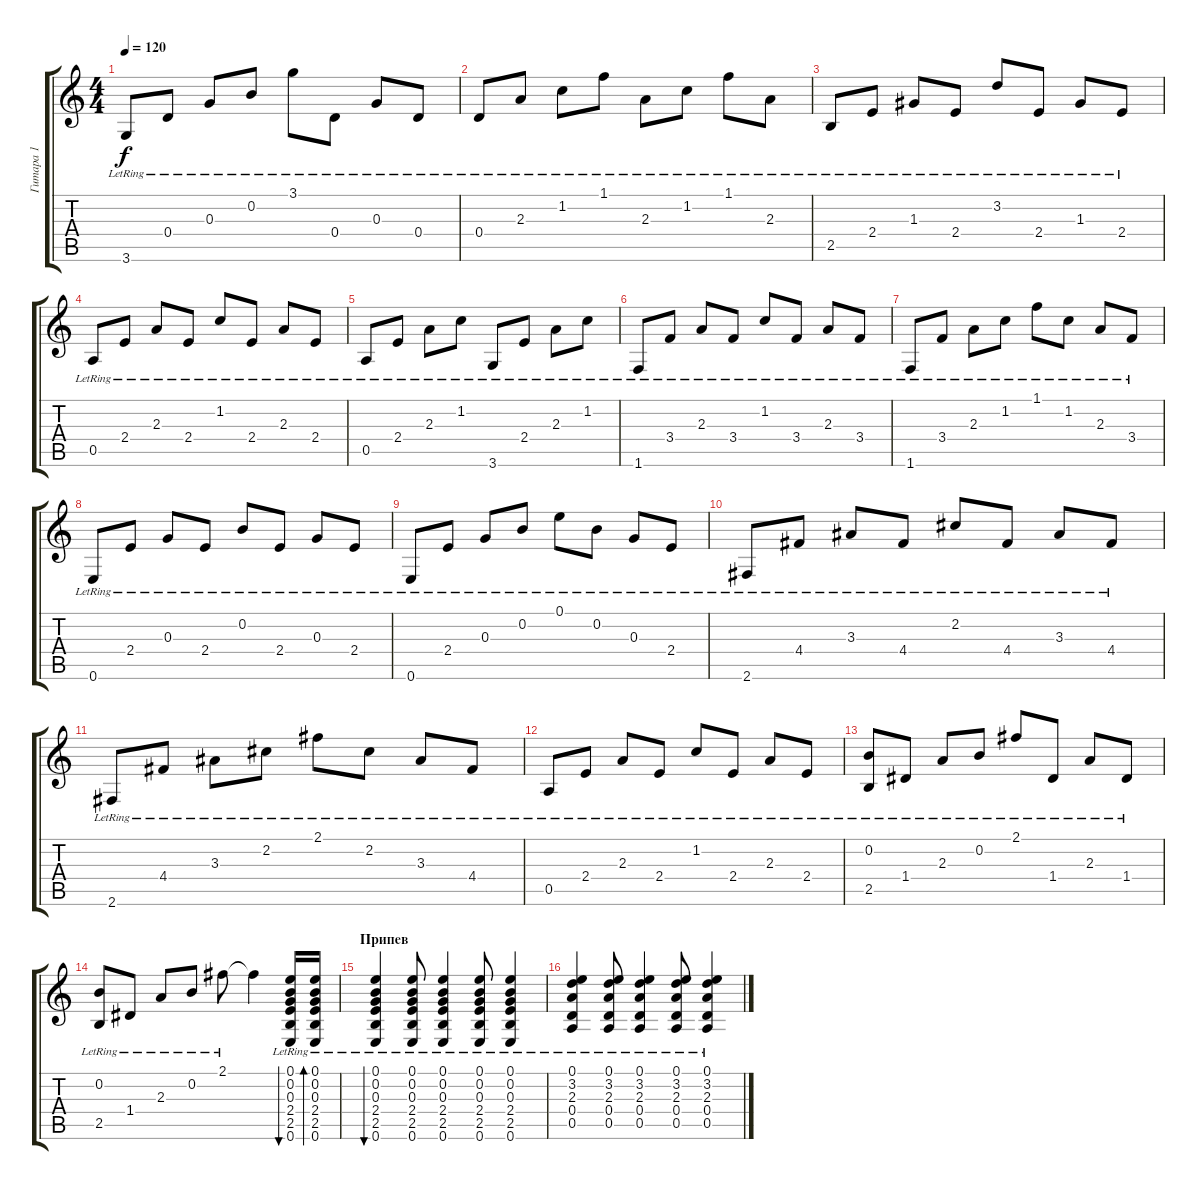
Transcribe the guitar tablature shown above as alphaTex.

\track ("Гитара 1" "Гитара 1") {instrument acousticguitarsteel}
\staff {score tabs}
\tuning (E4 B3 G3 D3 A2 E2) {hide}
\ts (4 4)
\tempo 120
\clef g2
\ks c
3.6{lr}.8{dy f} 0.4{lr}.8 0.3{lr}.8 0.2{lr}.8 3.1{lr}.8 0.4{lr}.8 0.3{lr}.8 0.4{lr}.8 |
0.4{lr}.8 2.3{lr}.8 1.2{lr}.8 1.1{lr}.8 2.3{lr}.8 1.2{lr}.8 1.1{lr}.8 2.3{lr}.8 |
2.5{lr}.8 2.4{lr}.8 1.3{lr}.8 2.4{lr}.8 3.2{lr}.8 2.4{lr}.8 1.3{lr}.8 2.4{lr}.8 |
0.5{lr}.8 2.4{lr}.8 2.3{lr}.8 2.4{lr}.8 1.2{lr}.8 2.4{lr}.8 2.3{lr}.8 2.4{lr}.8 |
0.5{lr}.8 2.4{lr}.8 2.3{lr}.8 1.2{lr}.8 3.6{lr}.8 2.4{lr}.8 2.3{lr}.8 1.2{lr}.8 |
1.6{lr}.8 3.4{lr}.8 2.3{lr}.8 3.4{lr}.8 1.2{lr}.8 3.4{lr}.8 2.3{lr}.8 3.4{lr}.8 |
1.6{lr}.8 3.4{lr}.8 2.3{lr}.8 1.2{lr}.8 1.1{lr}.8 1.2{lr}.8 2.3{lr}.8 3.4{lr}.8 |
0.6{lr}.8 2.4{lr}.8 0.3{lr}.8 2.4{lr}.8 0.2{lr}.8 2.4{lr}.8 0.3{lr}.8 2.4{lr}.8 |
0.6{lr}.8 2.4{lr}.8 0.3{lr}.8 0.2{lr}.8 0.1{lr}.8 0.2{lr}.8 0.3{lr}.8 2.4{lr}.8 |
2.6{lr}.8 4.4{lr}.8 3.3{lr}.8 4.4{lr}.8 2.2{lr}.8 4.4{lr}.8 3.3{lr}.8 4.4{lr}.8 |
2.6{lr}.8 4.4{lr}.8 3.3{lr}.8 2.2{lr}.8 2.1{lr}.8 2.2{lr}.8 3.3{lr}.8 4.4{lr}.8 |
0.5{lr}.8 2.4{lr}.8 2.3{lr}.8 2.4{lr}.8 1.2{lr}.8 2.4{lr}.8 2.3{lr}.8 2.4{lr}.8 |
(0.2{lr} 2.5{lr}).8 1.4{lr}.8 2.3{lr}.8 0.2{lr}.8 2.1{lr}.8 1.4{lr}.8 2.3{lr}.8 1.4{lr}.8 |
(0.2{lr} 2.5{lr}).8 1.4{lr}.8 2.3{lr}.8 0.2{lr}.8 2.1{lr}.8 2.1{t}.4 (0.1{lr} 0.2{lr} 0.3{lr} 2.4{lr} 2.5{lr} 0.6{lr}).16{bu 30} (0.1{lr} 0.2{lr} 0.3{lr} 2.4{lr} 2.5{lr} 0.6{lr}).16{bd 30} |
\section ("" "Припев")
(0.1{lr} 0.2{lr} 0.3{lr} 2.4{lr} 2.5{lr} 0.6{lr}).4{bu 30} (0.1{lr} 0.2{lr} 0.3{lr} 2.4{lr} 2.5{lr} 0.6{lr}).8 (0.1{lr} 0.2{lr} 0.3{lr} 2.4{lr} 2.5{lr} 0.6{lr}).4 (0.1{lr} 0.2{lr} 0.3{lr} 2.4{lr} 2.5{lr} 0.6{lr}).8 (0.1{lr} 0.2{lr} 0.3{lr} 2.4{lr} 2.5{lr} 0.6{lr}).4 |
(0.1{lr} 3.2{lr} 2.3{lr} 0.4{lr} 0.5{lr}).4 (0.1{lr} 3.2{lr} 2.3{lr} 0.4{lr} 0.5{lr}).8 (0.1{lr} 3.2{lr} 2.3{lr} 0.4{lr} 0.5{lr}).4 (0.1{lr} 3.2{lr} 2.3{lr} 0.4{lr} 0.5{lr}).8 (0.1{lr} 3.2{lr} 2.3{lr} 0.4{lr} 0.5{lr}).4
